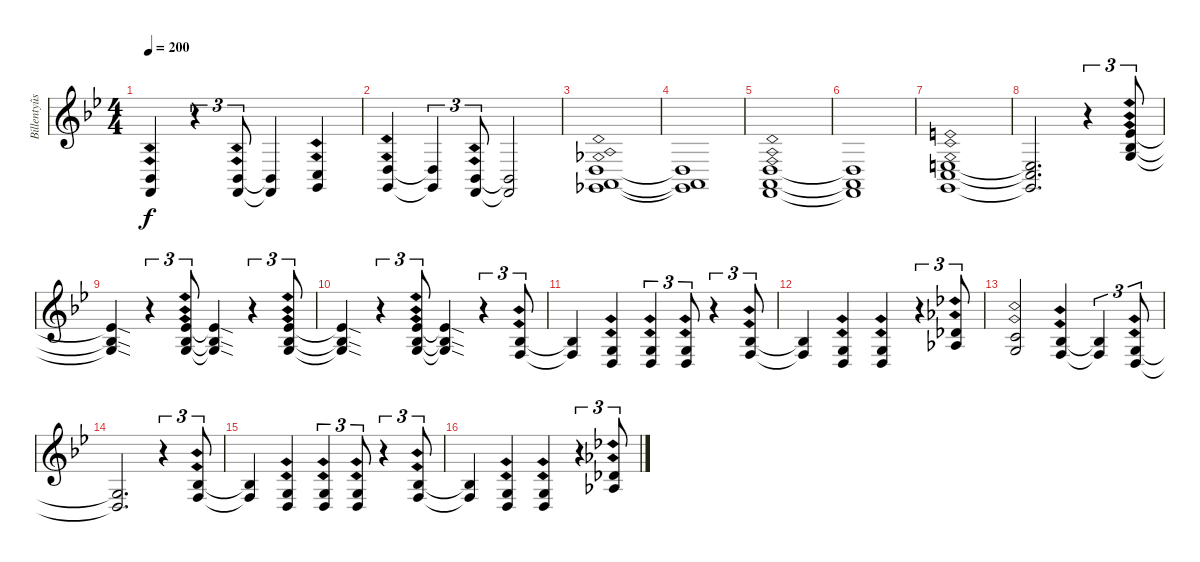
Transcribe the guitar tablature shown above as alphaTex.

\track ("Billentyûs (Jon Lord)" "Billentyûs") {instrument percussiveorgan}
\staff {score}
\tuning (E4 B3 G3 D3 A2 E2 B1) {hide}
\ts (4 4)
\tempo 200
\clef g2
\ks bb
(1.5{ph 12} 1.6{ph 12}).4{dy f} r.4{tu (3 2)} (1.5{ph 12} 1.6{ph 12}).8{tu (3 2)} (1.5{t} 1.6{t}).4 (3.5{ph 12} 3.6{ph 12}).4 |
(5.5{ph 12} 3.6{ph 12}).4 (5.5{t} 3.6{t}).4{tu (3 2)} (1.5{ph 12} 1.6{ph 12}).8{tu (3 2)} (1.5{t} 1.6{t}).2 |
(0.4{ph 12} 0.5{ph 12} 2.6{ph 12}).1 |
(0.4{t} 0.5{t} 2.6{t}).1 |
(0.4{ph 12} 0.5{ph 12} 1.6{ph 12}).1 |
(0.4{t} 0.5{t} 1.6{t}).1 |
(2.4{ph 12} 3.5{ph 12} 3.6{ph 12}).1 |
(2.4{t} 3.5{t} 3.6{t}).2{d} r.4{tu (3 2)} (4.2{ph 12} 3.3{ph 12} 5.4{ph 12}).8{tu (3 2)} |
(4.2{sod t} 3.3{sod t} 5.4{sod t}).4 r.4{tu (3 2)} (4.2{ph 12} 3.3{ph 12} 5.4{ph 12}).8{tu (3 2)} (4.2{sod t} 3.3{sod t} 5.4{sod t}).4 r.4{tu (3 2)} (4.2{ph 12} 3.3{ph 12} 5.4{ph 12}).8{tu (3 2)} |
(4.2{sod t} 3.3{sod t} 5.4{sod t}).4 r.4{tu (3 2)} (4.2{ph 12} 3.3{ph 12} 5.4{ph 12}).8{tu (3 2)} (4.2{sod t} 3.3{sod t} 5.4{sod t}).4 r.4{tu (3 2)} (3.3{ph 12} 3.4{ph 12}).8{tu (3 2)} |
(3.3{t} 3.4{t}).4 (0.3{ph 12} 0.4{ph 12}).4 (0.3{ph 12} 0.4{ph 12}).4{tu (3 2)} (0.3{ph 12} 0.4{ph 12}).8{tu (3 2)} r.4{tu (3 2)} (3.3{ph 12} 3.4{ph 12}).8{tu (3 2)} |
(3.3{t} 3.4{t}).4 (0.3{ph 12} 0.4{ph 12}).4 (0.3{ph 12} 0.4{ph 12}).4 r.4{tu (3 2)} (2.2{ph 12} 1.3{ph 12}).8{tu (3 2)} |
(1.2{ph 12} 0.3{ph 12}).2 (3.3{ph 12} 3.4{ph 12}).4 (3.3{t} 3.4{t}).4{tu (3 2)} (0.3{ph 12} 0.4{ph 12}).8{tu (3 2)} |
(0.3{t} 0.4{t}).2{d} r.4{tu (3 2)} (3.3{ph 12} 3.4{ph 12}).8{tu (3 2)} |
(3.3{t} 3.4{t}).4 (0.3{ph 12} 0.4{ph 12}).4 (0.3{ph 12} 0.4{ph 12}).4{tu (3 2)} (0.3{ph 12} 0.4{ph 12}).8{tu (3 2)} r.4{tu (3 2)} (3.3{ph 12} 3.4{ph 12}).8{tu (3 2)} |
(3.3{t} 3.4{t}).4 (0.3{ph 12} 0.4{ph 12}).4 (0.3{ph 12} 0.4{ph 12}).4 r.4{tu (3 2)} (2.2{ph 12} 1.3{ph 12}).8{tu (3 2)}
